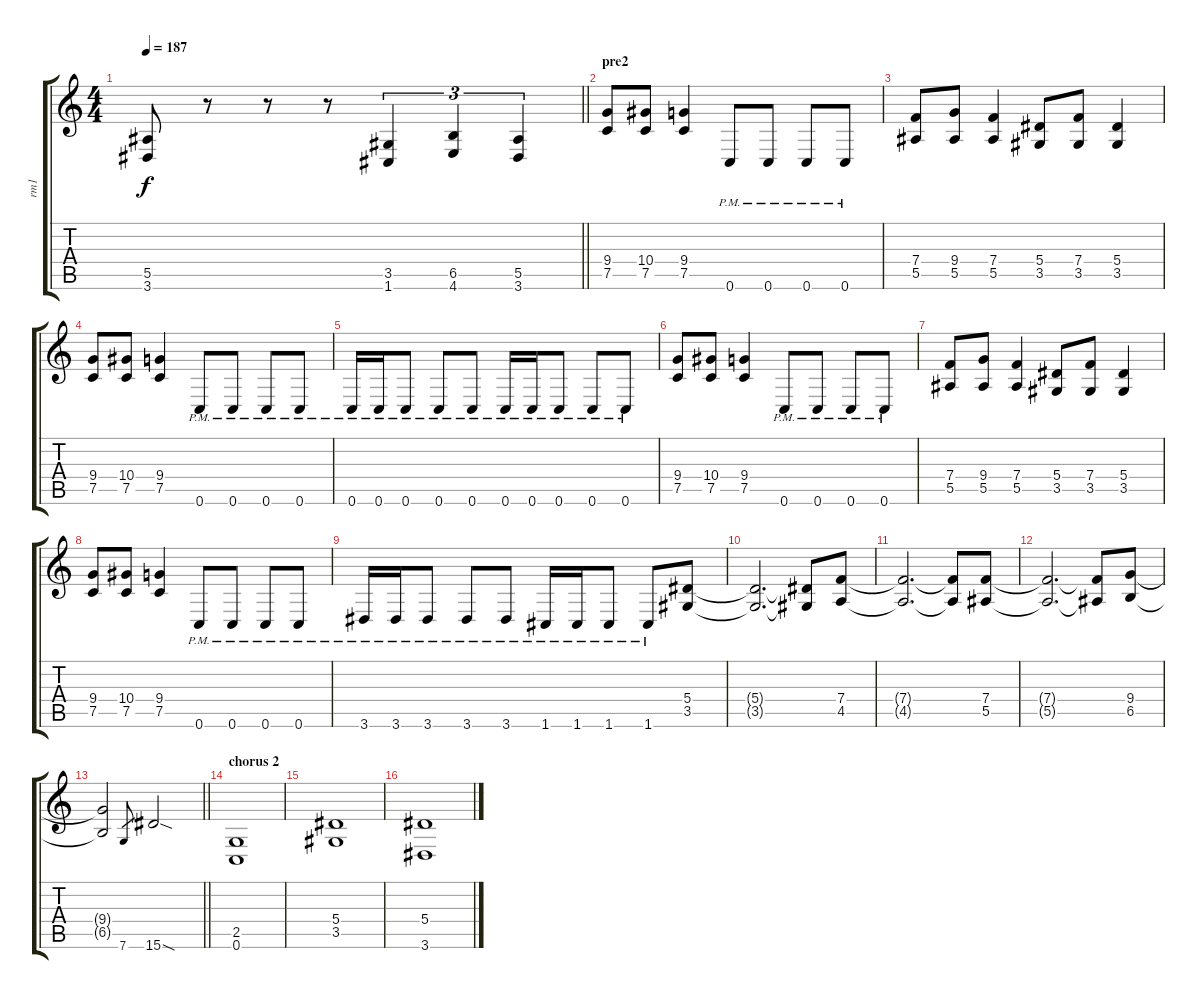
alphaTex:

\track ("rm1" "rm1") {instrument overdrivenguitar}
\staff {score tabs}
\tuning (C4 G3 Eb3 Bb2 F2 C2) {hide}
\ts (4 4)
\tempo 187
\clef g2
\barLineRight lightlight
\ks c
(5.5 3.6).8{dy f} r.8 r.8 r.8 (3.5 1.6).4{tu (3 2)} (6.5 4.6).4{tu (3 2)} (5.5 3.6).4{tu (3 2)} |
\section ("" "pre2")
(9.4 7.5).8 (10.4 7.5).8 (9.4 7.5).4 0.6{pm}.8 0.6{pm}.8 0.6{pm}.8 0.6{pm}.8 |
(7.4 5.5).8 (9.4 5.5).8 (7.4 5.5).4 (5.4 3.5).8 (7.4 3.5).8 (5.4 3.5).4 |
(9.4 7.5).8 (10.4 7.5).8 (9.4 7.5).4 0.6{pm}.8 0.6{pm}.8 0.6{pm}.8 0.6{pm}.8 |
0.6{pm}.16 0.6{pm}.16 0.6{pm}.8 0.6{pm}.8 0.6{pm}.8 0.6{pm}.16 0.6{pm}.16 0.6{pm}.8 0.6{pm}.8 0.6{pm}.8 |
(9.4 7.5).8 (10.4 7.5).8 (9.4 7.5).4 0.6{pm}.8 0.6{pm}.8 0.6{pm}.8 0.6{pm}.8 |
(7.4 5.5).8 (9.4 5.5).8 (7.4 5.5).4 (5.4 3.5).8 (7.4 3.5).8 (5.4 3.5).4 |
(9.4 7.5).8 (10.4 7.5).8 (9.4 7.5).4 0.6{pm}.8 0.6{pm}.8 0.6{pm}.8 0.6{pm}.8 |
3.6{pm}.16 3.6{pm}.16 3.6{pm}.8 3.6{pm}.8 3.6{pm}.8 1.6{pm}.16 1.6{pm}.16 1.6{pm}.8 1.6{pm}.8 (5.4 3.5).8 |
(5.4{t} 3.5{t}).2{d} (5.4{t} 3.5{t}).8 (7.4 4.5).8 |
(7.4{t} 4.5{t}).2{d} (7.4{t} 4.5{t}).8 (7.4 5.5).8 |
(7.4{t} 5.5{t}).2{d} (7.4{t} 5.5{t}).8 (9.4 6.5).8 |
\barLineRight lightlight
(9.4{t} 6.5{t}).2 7.6.8{gr} 15.6{sod}.2 |
\section ("" "chorus 2")
(2.5 0.6).1 |
(5.4 3.5).1 |
(5.4 3.6).1
